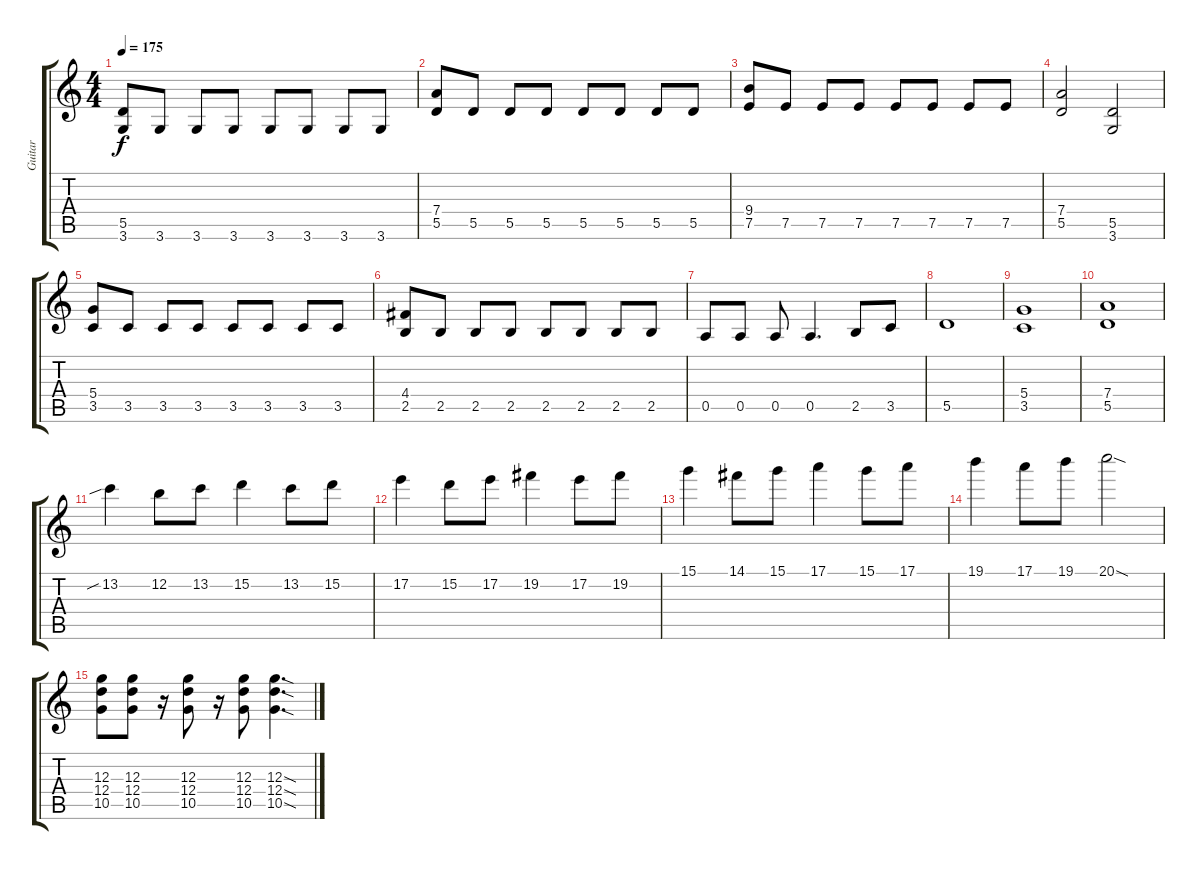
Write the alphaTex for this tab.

\track ("Guitar" "Guitar") {instrument distortionguitar}
\staff {score tabs}
\tuning (E4 B3 G3 D3 A2 E2) {hide}
\ts (4 4)
\tempo 175
\clef g2
\ks c
(5.5 3.6).8{dy f} 3.6.8 3.6.8 3.6.8 3.6.8 3.6.8 3.6.8 3.6.8 |
(7.4 5.5).8 5.5.8 5.5.8 5.5.8 5.5.8 5.5.8 5.5.8 5.5.8 |
(9.4 7.5).8 7.5.8 7.5.8 7.5.8 7.5.8 7.5.8 7.5.8 7.5.8 |
(7.4 5.5).2 (5.5 3.6).2 |
(5.4 3.5).8 3.5.8 3.5.8 3.5.8 3.5.8 3.5.8 3.5.8 3.5.8 |
(4.4 2.5).8 2.5.8 2.5.8 2.5.8 2.5.8 2.5.8 2.5.8 2.5.8 |
0.5.8 0.5.8 0.5.8 0.5.4{d} 2.5.8 3.5.8 |
5.5.1 |
(5.4 3.5).1 |
(7.4 5.5).1 |
13.2{sib}.4 12.2.8 13.2.8 15.2.4 13.2.8 15.2.8 |
17.2.4 15.2.8 17.2.8 19.2.4 17.2.8 19.2.8 |
15.1.4 14.1.8 15.1.8 17.1.4 15.1.8 17.1.8 |
19.1.4 17.1.8 19.1.8 20.1{sod}.2 |
(12.3 12.4 10.5).8 (12.3 12.4 10.5).8 r.16 (12.3 12.4 10.5).8 r.16 (12.3 12.4 10.5).8 (12.3{sod} 12.4{sod} 10.5{sod}).4{d}
